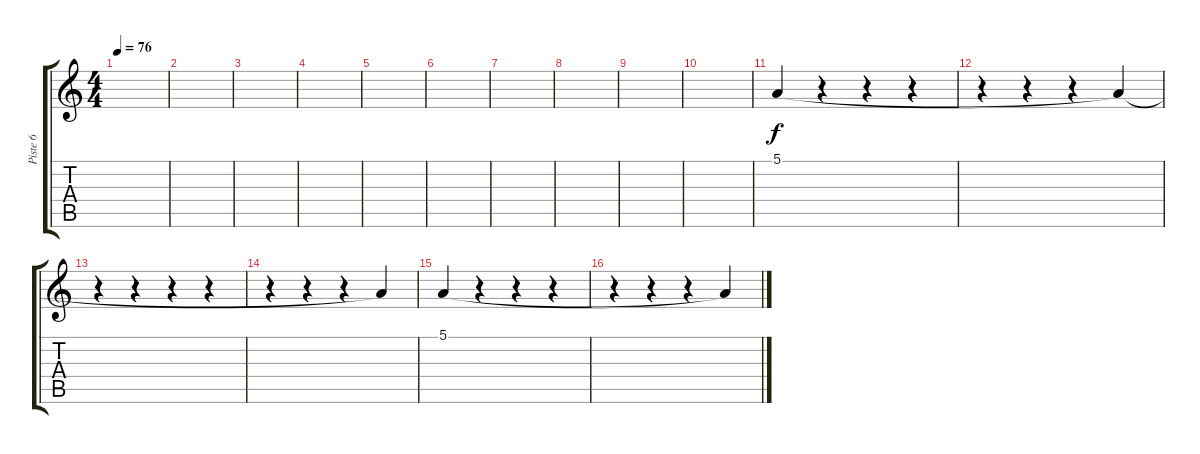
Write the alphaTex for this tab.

\track ("Piste 6" "Piste 6") {instrument voiceoohs}
\staff {score tabs}
\tuning (E4 B3 G3 D3 A2 E2) {hide}
\ts (4 4)
\tempo 76
\clef g2
\ks c
|
|
|
|
|
|
|
|
|
|
5.1.4{volume 3 balance 2} r.4 r.4 r.4{volume 8 balance 8} |
r.4 r.4 r.4 5.1{t}.4 |
r.4{volume 5 balance 10} r.4 r.4{volume 8 balance 13} r.4 |
r.4 r.4{volume 3 balance 14} r.4 5.1{t}.4 |
5.1.4{volume 3 balance 2} r.4 r.4 r.4{volume 8 balance 8} |
r.4 r.4 r.4 5.1{t}.4
